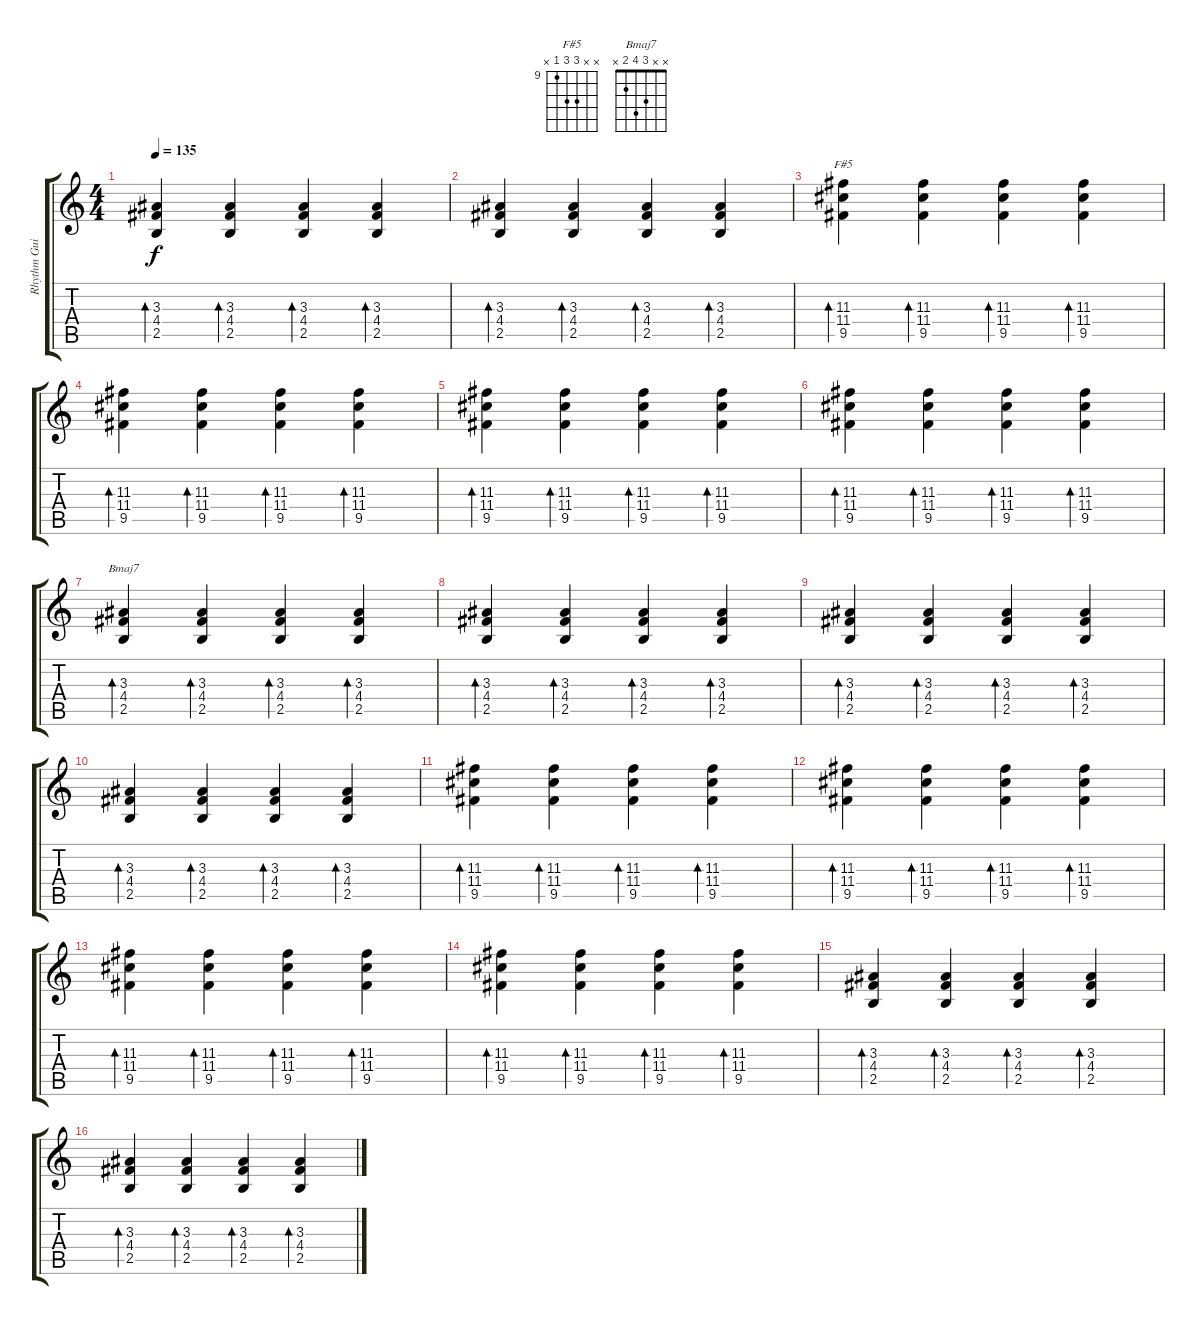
\track ("Rhythm Guitar" "Rhythm Gui") {instrument distortionguitar}
\staff {score tabs}
\tuning (E4 B3 G3 D3 A2 E2) {hide}
\chord ("F#5" x x 11 11 9 x) {firstfret 9}
\chord ("Bmaj7" x x 3 4 2 x)
\ts (4 4)
\tempo 135
\clef g2
\ks c
(3.3 4.4 2.5).4{bd 30 dy f} (3.3 4.4 2.5).4{bd 30} (3.3 4.4 2.5).4{bd 30} (3.3 4.4 2.5).4{bd 30} |
(3.3 4.4 2.5).4{bd 30} (3.3 4.4 2.5).4{bd 30} (3.3 4.4 2.5).4{bd 30} (3.3 4.4 2.5).4{bd 30} |
(11.3 11.4 9.5).4{bd 30 ch "F#5"} (11.3 11.4 9.5).4{bd 30} (11.3 11.4 9.5).4{bd 30} (11.3 11.4 9.5).4{bd 30} |
(11.3 11.4 9.5).4{bd 30} (11.3 11.4 9.5).4{bd 30} (11.3 11.4 9.5).4{bd 30} (11.3 11.4 9.5).4{bd 30} |
(11.3 11.4 9.5).4{bd 30} (11.3 11.4 9.5).4{bd 30} (11.3 11.4 9.5).4{bd 30} (11.3 11.4 9.5).4{bd 30} |
(11.3 11.4 9.5).4{bd 30} (11.3 11.4 9.5).4{bd 30} (11.3 11.4 9.5).4{bd 30} (11.3 11.4 9.5).4{bd 30} |
(3.3 4.4 2.5).4{bd 30 ch "Bmaj7"} (3.3 4.4 2.5).4{bd 30} (3.3 4.4 2.5).4{bd 30} (3.3 4.4 2.5).4{bd 30} |
(3.3 4.4 2.5).4{bd 30} (3.3 4.4 2.5).4{bd 30} (3.3 4.4 2.5).4{bd 30} (3.3 4.4 2.5).4{bd 30} |
(3.3 4.4 2.5).4{bd 30} (3.3 4.4 2.5).4{bd 30} (3.3 4.4 2.5).4{bd 30} (3.3 4.4 2.5).4{bd 30} |
(3.3 4.4 2.5).4{bd 30} (3.3 4.4 2.5).4{bd 30} (3.3 4.4 2.5).4{bd 30} (3.3 4.4 2.5).4{bd 30} |
(11.3 11.4 9.5).4{bd 30} (11.3 11.4 9.5).4{bd 30} (11.3 11.4 9.5).4{bd 30} (11.3 11.4 9.5).4{bd 30} |
(11.3 11.4 9.5).4{bd 30} (11.3 11.4 9.5).4{bd 30} (11.3 11.4 9.5).4{bd 30} (11.3 11.4 9.5).4{bd 30} |
(11.3 11.4 9.5).4{bd 30} (11.3 11.4 9.5).4{bd 30} (11.3 11.4 9.5).4{bd 30} (11.3 11.4 9.5).4{bd 30} |
(11.3 11.4 9.5).4{bd 30} (11.3 11.4 9.5).4{bd 30} (11.3 11.4 9.5).4{bd 30} (11.3 11.4 9.5).4{bd 30} |
(3.3 4.4 2.5).4{bd 30} (3.3 4.4 2.5).4{bd 30} (3.3 4.4 2.5).4{bd 30} (3.3 4.4 2.5).4{bd 30} |
(3.3 4.4 2.5).4{bd 30} (3.3 4.4 2.5).4{bd 30} (3.3 4.4 2.5).4{bd 30} (3.3 4.4 2.5).4{bd 30}
